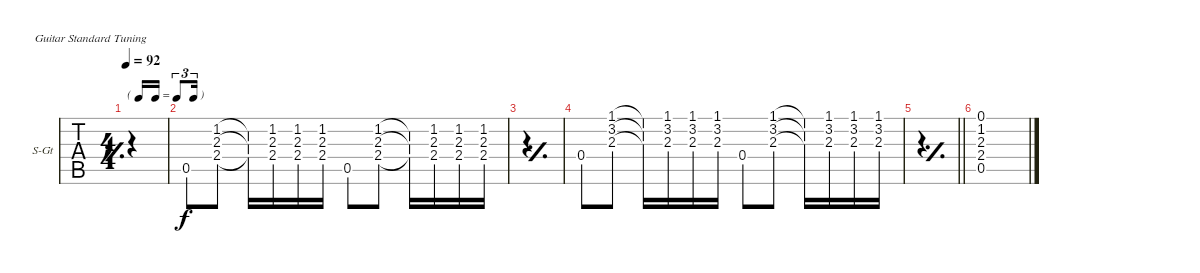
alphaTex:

\defaultSystemsLayout 4
\bracketExtendMode nobrackets
\firstSystemTrackNameOrientation horizontal
\otherSystemsTrackNameOrientation horizontal
\track ("Steel Guitar" "S-Gt") {instrument acousticguitarsteel}
\staff {tabs}
\tuning (E4 B3 G3 D3 A2 E2)
\ts (4 4)
\tf triplet16th
\tempo 92
\clef g2
\simile simple
\ks c
|
0.5.8 (2.4 2.3 1.2).8 (2.4{t} 2.3{t} 1.2{t}).16 (2.4 2.3 1.2).16 (2.4 2.3 1.2).16 (2.4 2.3 1.2).16 0.5.8 (2.4 2.3 1.2).8 (2.4{t} 2.3{t} 1.2{t}).16 (2.4 2.3 1.2).16 (2.4 2.3 1.2).16 (2.4 2.3 1.2).16 |
\simile simple
|
\simile none
0.4.8 (2.3 3.2 1.1).8 (1.1{t} 3.2{t} 2.3{t}).16 (2.3 3.2 1.1).16 (2.3 3.2 1.1).16 (2.3 3.2 1.1).16 0.4.8 (2.3 3.2 1.1).8 (1.1{t} 3.2{t} 2.3{t}).16 (2.3 3.2 1.1).16 (2.3 3.2 1.1).16 (2.3 3.2 1.1).16 |
\simile simple
\barLineRight lightlight
|
\simile none
(0.5 2.4 2.3 1.2 0.1).1
